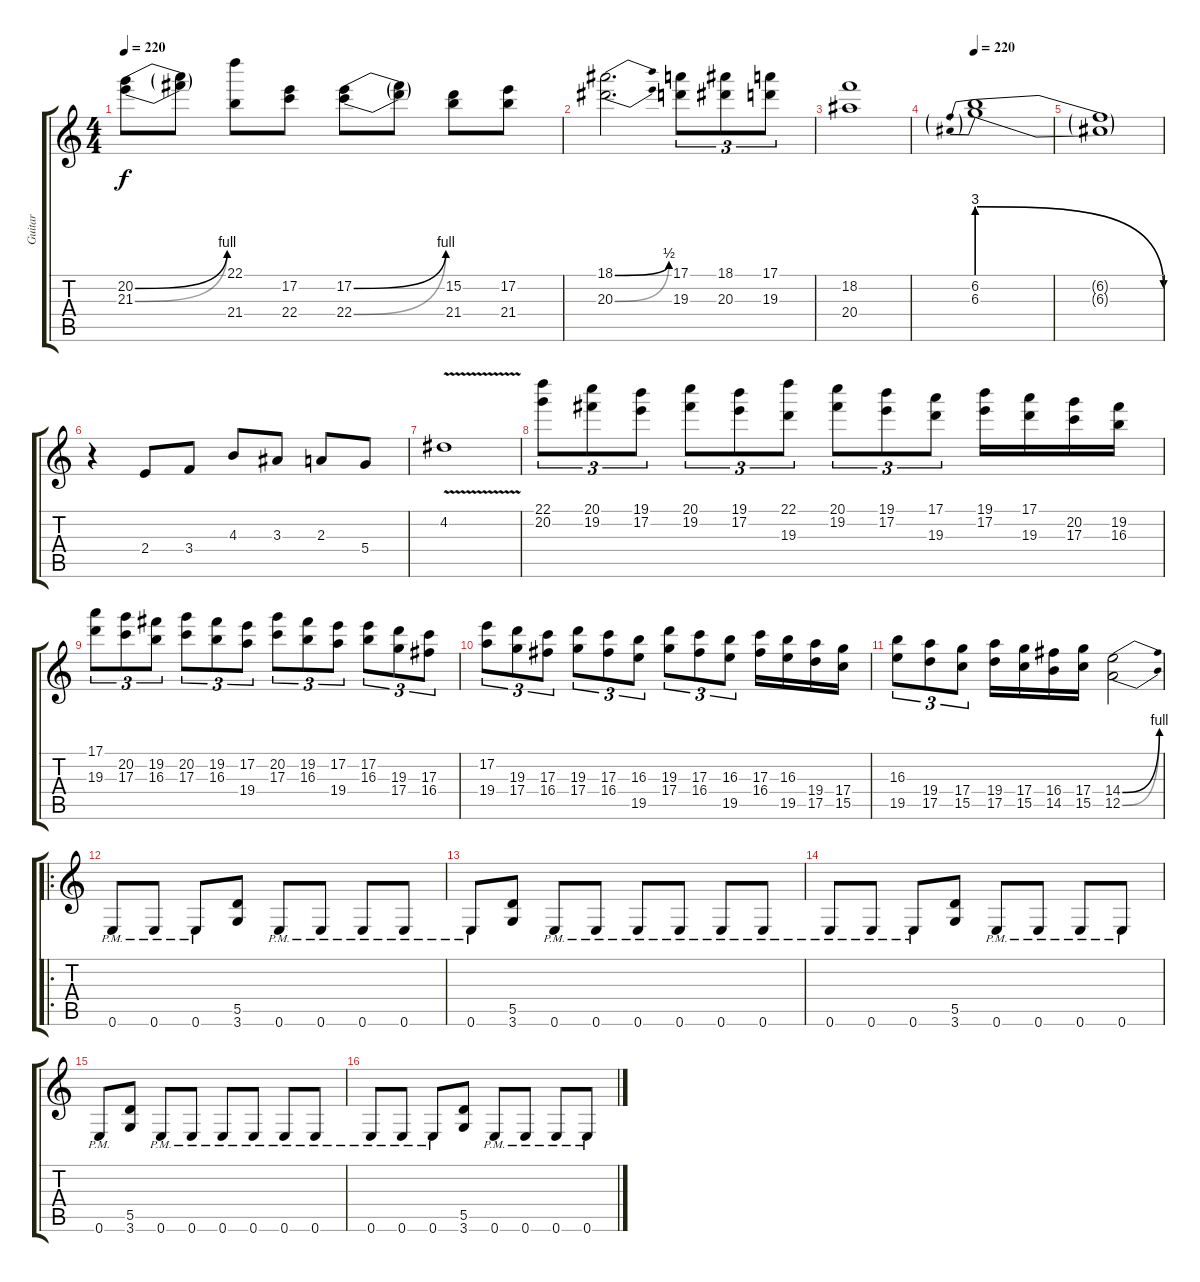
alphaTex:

\track ("Guitar" "Guitar") {instrument distortionguitar}
\staff {score tabs}
\tuning (E4 B3 G3 D3 A2 E2) {hide}
\ts (4 4)
\tempo 220
\clef g2
\ks c
(20.2{be (bend 0 0 60 4)} 21.3{be (bend 0 0 60 4)}).8{dy f} (20.2{t} 21.3{t}).8 (22.1 21.4).8 (17.2 22.4).8 (17.2{be (bend 0 0 60 4)} 22.4{be (bend 0 0 60 4)}).8 (17.2{t} 22.4{t}).8 (15.2 21.4).8 (17.2 21.4).8 |
(18.1{be (bend 0 0 60 2)} 20.3{be (bend 0 0 60 2)}).2{d} (17.1 19.3).8{tu (3 2)} (18.1 20.3).8{tu (3 2)} (17.1 19.3).8{tu (3 2)} |
(18.2 20.4).1 |
\tempo 220
(6.2{be (prebendrelease 0 12 60 0)} 6.3{be (prebendrelease 0 12 60 0)}).1 |
(6.2{t} 6.3{t}).1 |
r.4 2.4.8 3.4.8 4.3.8 3.3.8 2.3.8 5.4.8 |
4.2{v}.1 |
(22.1 20.2).8{tu (3 2)} (20.1 19.2).8{tu (3 2)} (19.1 17.2).8{tu (3 2)} (20.1 19.2).8{tu (3 2)} (19.1 17.2).8{tu (3 2)} (22.1 19.3).8{tu (3 2)} (20.1 19.2).8{tu (3 2)} (19.1 17.2).8{tu (3 2)} (17.1 19.3).8{tu (3 2)} (19.1 17.2).16 (17.1 19.3).16 (20.2 17.3).16 (19.2 16.3).16 |
(17.1 19.3).8{tu (3 2)} (20.2 17.3).8{tu (3 2)} (19.2 16.3).8{tu (3 2)} (20.2 17.3).8{tu (3 2)} (19.2 16.3).8{tu (3 2)} (17.2 19.4).8{tu (3 2)} (20.2 17.3).8{tu (3 2)} (19.2 16.3).8{tu (3 2)} (17.2 19.4).8{tu (3 2)} (17.2 16.3).8{tu (3 2)} (19.3 17.4).8{tu (3 2)} (17.3 16.4).8{tu (3 2)} |
(17.2 19.4).8{tu (3 2)} (19.3 17.4).8{tu (3 2)} (17.3 16.4).8{tu (3 2)} (19.3 17.4).8{tu (3 2)} (17.3 16.4).8{tu (3 2)} (16.3 19.5).8{tu (3 2)} (19.3 17.4).8{tu (3 2)} (17.3 16.4).8{tu (3 2)} (16.3 19.5).8{tu (3 2)} (17.3 16.4).16 (16.3 19.5).16 (19.4 17.5).16 (17.4 15.5).16 |
(16.3 19.5).8{tu (3 2)} (19.4 17.5).8{tu (3 2)} (17.4 15.5).8{tu (3 2)} (19.4 17.5).16 (17.4 15.5).16 (16.4 14.5).16 (17.4 15.5).16 (14.4{be (bend 0 0 60 4)} 12.5{be (bend 0 0 60 4)}).2 |
\ro
0.6{pm}.8{instrument distortionguitar} 0.6{pm}.8 0.6{pm}.8 (5.5 3.6).8 0.6{pm}.8 0.6{pm}.8 0.6{pm}.8 0.6{pm}.8 |
0.6{pm}.8 (5.5 3.6).8 0.6{pm}.8 0.6{pm}.8 0.6{pm}.8 0.6{pm}.8 0.6{pm}.8 0.6{pm}.8 |
0.6{pm}.8 0.6{pm}.8 0.6{pm}.8 (5.5 3.6).8 0.6{pm}.8 0.6{pm}.8 0.6{pm}.8 0.6{pm}.8 |
0.6{pm}.8 (5.5 3.6).8 0.6{pm}.8 0.6{pm}.8 0.6{pm}.8 0.6{pm}.8 0.6{pm}.8 0.6{pm}.8 |
0.6{pm}.8 0.6{pm}.8 0.6{pm}.8 (5.5 3.6).8 0.6{pm}.8 0.6{pm}.8 0.6{pm}.8 0.6{pm}.8
